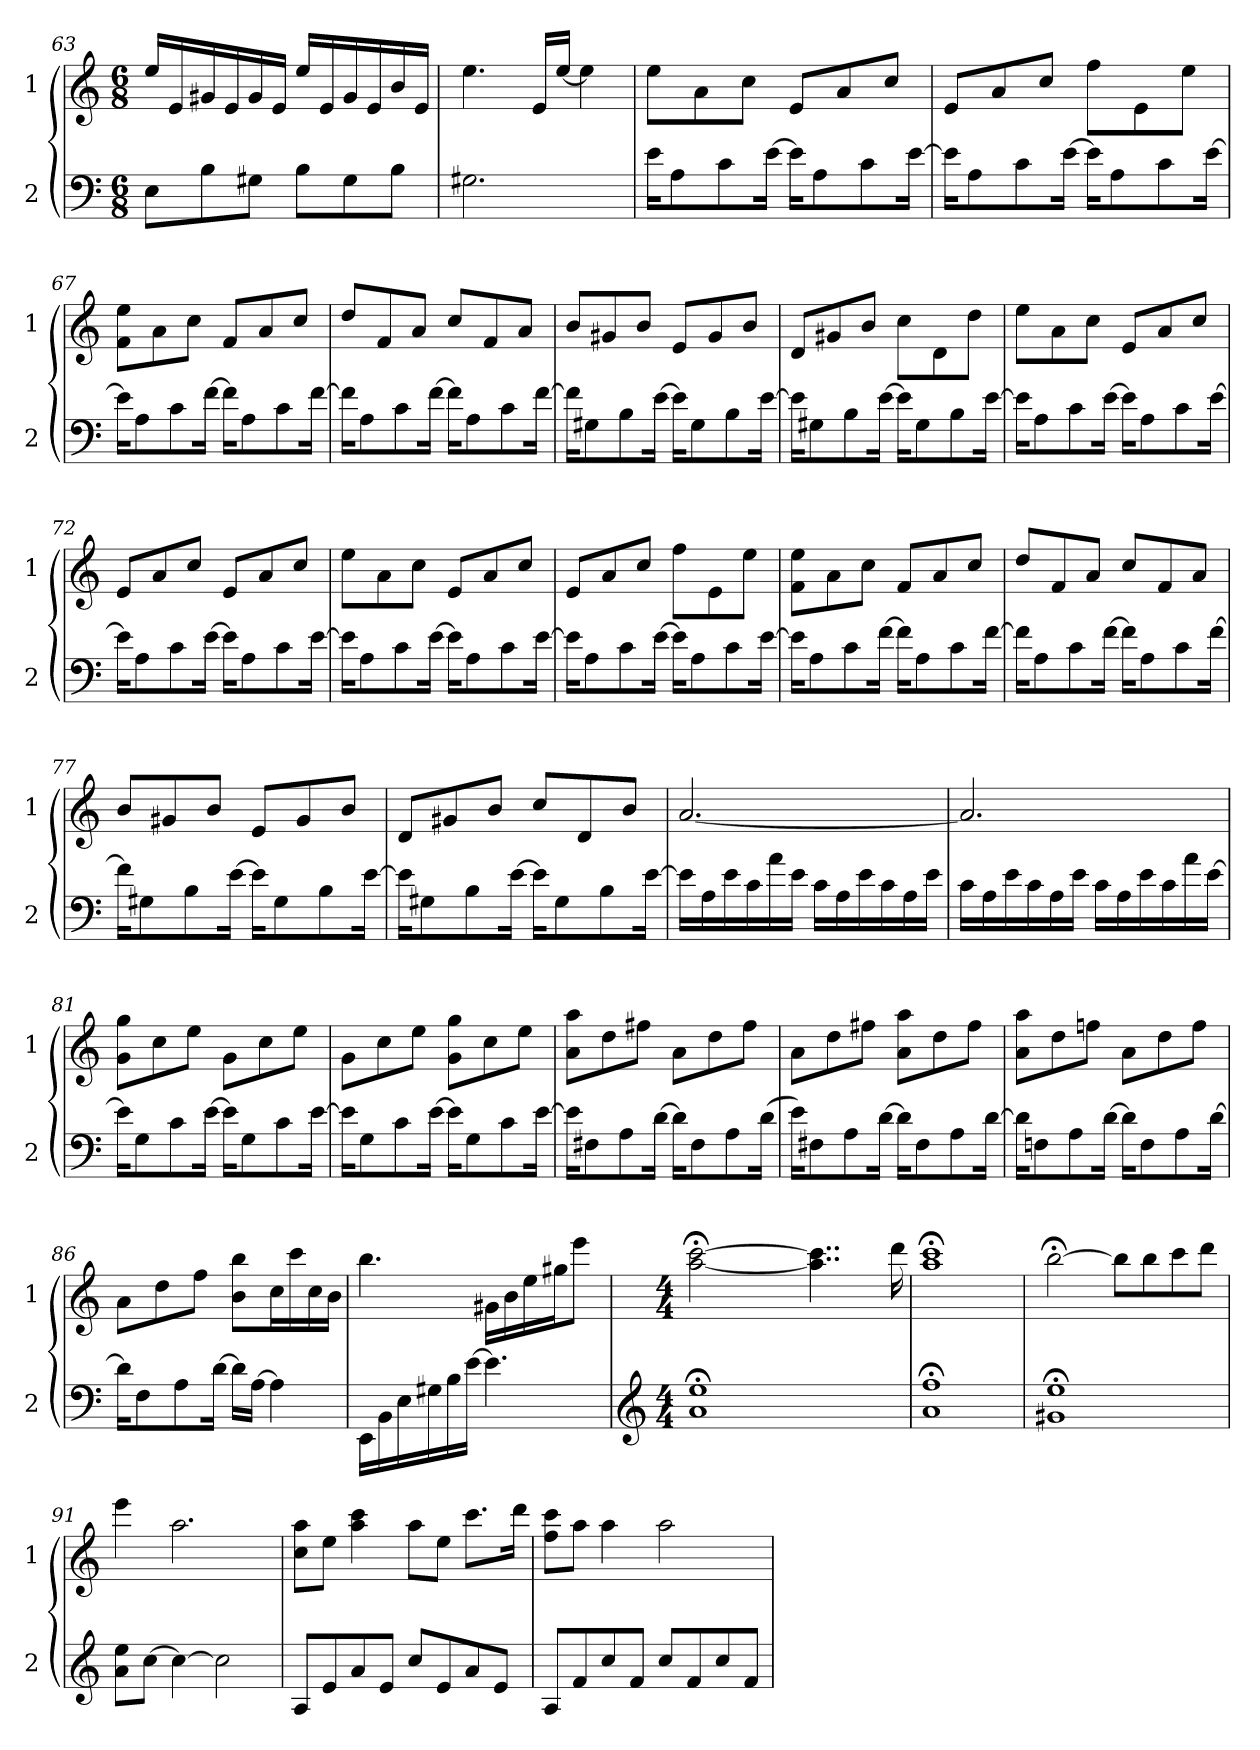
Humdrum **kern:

**kern	**kern
*part2	*part1
*staff2	*staff1
*I"2	*I"1
*I'2	*I'1
*clefF4	*clefG2
*k[]	*k[]
*C:	*C:
*M6/8	*M6/8
=63	=63
8E\L	16ee/LL
.	16e/
8B\	16g#X/
.	16e/
8G#X\J	16g#/
.	16e/JJ
8B\L	16ee/LL
.	16e/
8G#\	16g#/
.	16e/
8B\J	16b/
.	16e/JJ
=64	=64
2.G#X\	4.ee\
.	16e/LL
.	[>16ee/JJ
.	4ee\]
!!LO:LB:g=z
=65	=65
16e\KL	8ee\L
8A\	.
.	8a\
8c\	.
.	8cc\J
[>16e\Jk	.
16e\KL]	8e/L
8A\	.
.	8a/
8c\	.
.	8cc/J
[>16e\Jk	.
=66	=66
16e\KL]	8e/L
8A\	.
.	8a/
8c\	.
.	8cc/J
[>16e\Jk	.
16e\KL]	8ff\L
8A\	.
.	8e\
8c\	.
.	8ee\J
[>16e\Jk	.
=67	=67
16e\KL]	8ee\ 8f\L
8A\	.
.	8a\
8c\	.
.	8cc\J
[>16f\Jk	.
16f\KL]	8f/L
8A\	.
.	8a/
8c\	.
.	8cc/J
[>16f\Jk	.
=68	=68
16f\KL]	8dd/L
8A\	.
.	8f/
8c\	.
.	8a/J
[>16f\Jk	.
16f\KL]	8cc/L
8A\	.
.	8f/
8c\	.
.	8a/J
[>16f\Jk	.
!!LO:LB:g=z
=69	=69
16f\KL]	8b/L
8G#X\	.
.	8g#X/
8B\	.
.	8b/J
[>16e\Jk	.
16e\KL]	8e/L
8G#\	.
.	8g#/
8B\	.
.	8b/J
[>16e\Jk	.
=70	=70
16e\KL]	8d/L
8G#X\	.
.	8g#X/
8B\	.
.	8b/J
[>16e\Jk	.
16e\KL]	8cc\L
8G#\	.
.	8d\
8B\	.
.	8dd\J
[>16e\Jk	.
=71	=71
16e\KL]	8ee\L
8A\	.
.	8a\
8c\	.
.	8cc\J
[>16e\Jk	.
16e\KL]	8e/L
8A\	.
.	8a/
8c\	.
.	8cc/J
[>16e\Jk	.
=72	=72
16e\KL]	8e/L
8A\	.
.	8a/
8c\	.
.	8cc/J
[>16e\Jk	.
16e\KL]	8e/L
8A\	.
.	8a/
8c\	.
.	8cc/J
[>16e\Jk	.
!!LO:PB:g=z
=73	=73
16e\KL]	8ee\L
8A\	.
.	8a\
8c\	.
.	8cc\J
[>16e\Jk	.
16e\KL]	8e/L
8A\	.
.	8a/
8c\	.
.	8cc/J
[>16e\Jk	.
=74	=74
16e\KL]	8e/L
8A\	.
.	8a/
8c\	.
.	8cc/J
[>16e\Jk	.
16e\KL]	8ff\L
8A\	.
.	8e\
8c\	.
.	8ee\J
[>16e\Jk	.
=75	=75
16e\KL]	8ee\ 8f\L
8A\	.
.	8a\
8c\	.
.	8cc\J
[>16f\Jk	.
16f\KL]	8f/L
8A\	.
.	8a/
8c\	.
.	8cc/J
[>16f\Jk	.
=76	=76
16f\KL]	8dd/L
8A\	.
.	8f/
8c\	.
.	8a/J
[>16f\Jk	.
16f\KL]	8cc/L
8A\	.
.	8f/
8c\	.
.	8a/J
[>16f\Jk	.
!!LO:LB:g=z
=77	=77
16f\KL]	8b/L
8G#X\	.
.	8g#X/
8B\	.
.	8b/J
[>16e\Jk	.
16e\KL]	8e/L
8G#\	.
.	8g#/
8B\	.
.	8b/J
[>16e\Jk	.
=78	=78
16e\KL]	8d/L
8G#X\	.
.	8g#X/
8B\	.
.	8b/J
[>16e\Jk	.
16e\KL]	8cc/L
8G#\	.
.	8d/
8B\	.
.	8b/J
[>16e\Jk	.
=79	=79
16e\LL]	[<2.a/
16A\	.
16e\	.
16c\	.
16a\	.
16e\JJ	.
16c\LL	.
16A\	.
16e\	.
16c\	.
16A\	.
16e\JJ	.
!!LO:LB:g=z
=80	=80
16c\LL	2.a/]
16A\	.
16e\	.
16c\	.
16A\	.
16e\JJ	.
16c\LL	.
16A\	.
16e\	.
16c\	.
16a\	.
[>16e\JJ	.
=81	=81
16e\KL]	8gg\ 8g\L
8G\	.
.	8cc\
8c\	.
.	8ee\J
[>16e\Jk	.
16e\KL]	8g\L
8G\	.
.	8cc\
8c\	.
.	8ee\J
[>16e\Jk	.
=82	=82
16e\KL]	8g\L
8G\	.
.	8cc\
8c\	.
.	8ee\J
[>16e\Jk	.
16e\KL]	8gg\ 8g\L
8G\	.
.	8cc\
8c\	.
.	8ee\J
[>16e\Jk	.
=83	=83
16e\KL]	8aa\ 8a\L
8F#X\	.
.	8dd\
8A\	.
.	8ff#X\J
[>16d\Jk	.
16d\KL]	8a\L
8F#\	.
.	8dd\
8A\	.
.	8ff#\J
(16d\Jk	.
!!LO:LB:g=z
=84	=84
16e\KL)	8a\L
8F#X\	.
.	8dd\
8A\	.
.	8ff#X\J
[>16d\Jk	.
16d\KL]	8aa\ 8a\L
8F#\	.
.	8dd\
8A\	.
.	8ff#\J
[>16d\Jk	.
=85	=85
16d\KL]	8aa\ 8a\L
8Fn\	.
.	8dd\
8A\	.
.	8ffn\J
[>16d\Jk	.
16d\KL]	8a\L
8F\	.
.	8dd\
8A\	.
.	8ff\J
[>16d\Jk	.
=86	=86
16d\KL]	8a\L
8F\	.
.	8dd\
8A\	.
.	8ff\J
[>16d\Jk	.
16d\LL]	8bb\ 8b\L
[>16A\JJ	.
4A\]	16cc\L
.	16ccc\
.	16cc\
.	16b\JJ
=87	=87
!	!LO:TX:a:B:t=ritardando
*	*^
*	*	*^
*	*	*	*^
*	*	*	*	*^
*	*	*	*	*	*^
16EE\LL	4.bb\	16ryy	8ryy	8.ryy	4ryy	4ryy
16BB\	.	2ryy	.	.	.	.
16E\	.	.	2ryy	.	.	.
16G#X\	.	.	.	2ryy	.	.
16B\	.	.	.	.	2ryy	16ryy
[>16e\JJ	.	.	.	.	.	4..ryy
4.e\]	16g#X\LL	.	.	.	.	.
.	16b\	.	.	.	.	.
.	16ee\	.	.	.	.	.
.	16gg#X\J	8.ryy	.	.	.	.
.	8eee\J	.	8ryy	.	.	.
.	.	.	.	16ryy	.	.
*	*v	*v	*v	*v	*v	*v
!!LO:LB:g=z
=88	=88
*clefG2	*
*M4/4	*M4/4
*	*^
*	*	*^
*	*	*	*^
*	*	*	*	*^
1ee;< 1a;<	[2ccc\;< [<2aa\;<	16ryy	8ryy	8.ryy	4ryy
.	.	2...ryy	.	.	.
.	.	.	2..ryy	.	.
.	.	.	.	2ryy	.
.	.	.	.	.	2.ryy
.	4..ccc\] 4..aa\]	.	.	.	.
.	.	.	.	4ryy	.
.	16ddd\	.	.	16ryy	.
*	*v	*v	*v	*v	*v
=89	=89
1ff;< 1a;<	1ccc;< 1aa;<
=90	=90
1ee;< 1g#X;<	[2bb;<\
.	8bb\L]
.	8bb\
.	8ccc\
.	8ddd\J
=91	=91
8ee\ 8a\L	4eee\
[>8cc\J	.
4cc\_>	2.aa\
2cc\]	.
=92	=92
8A/L	8aa\ 8cc\L
8e/	8ee\J
8a/	4ccc\ 4aa\
8e/J	.
8cc/L	8aa\L
8e/	8ee\J
8a/	8.ccc\L
8e/J	.
.	16ddd\Jk
!!LO:PB:g=z
=93	=93
8A/L	8ccc\ 8ff\L
8f/	8aa\J
8cc/	4aa\
8f/J	.
8cc/L	2aa\
8f/	.
8cc/	.
8f/J	.
=	=
*-	*-
